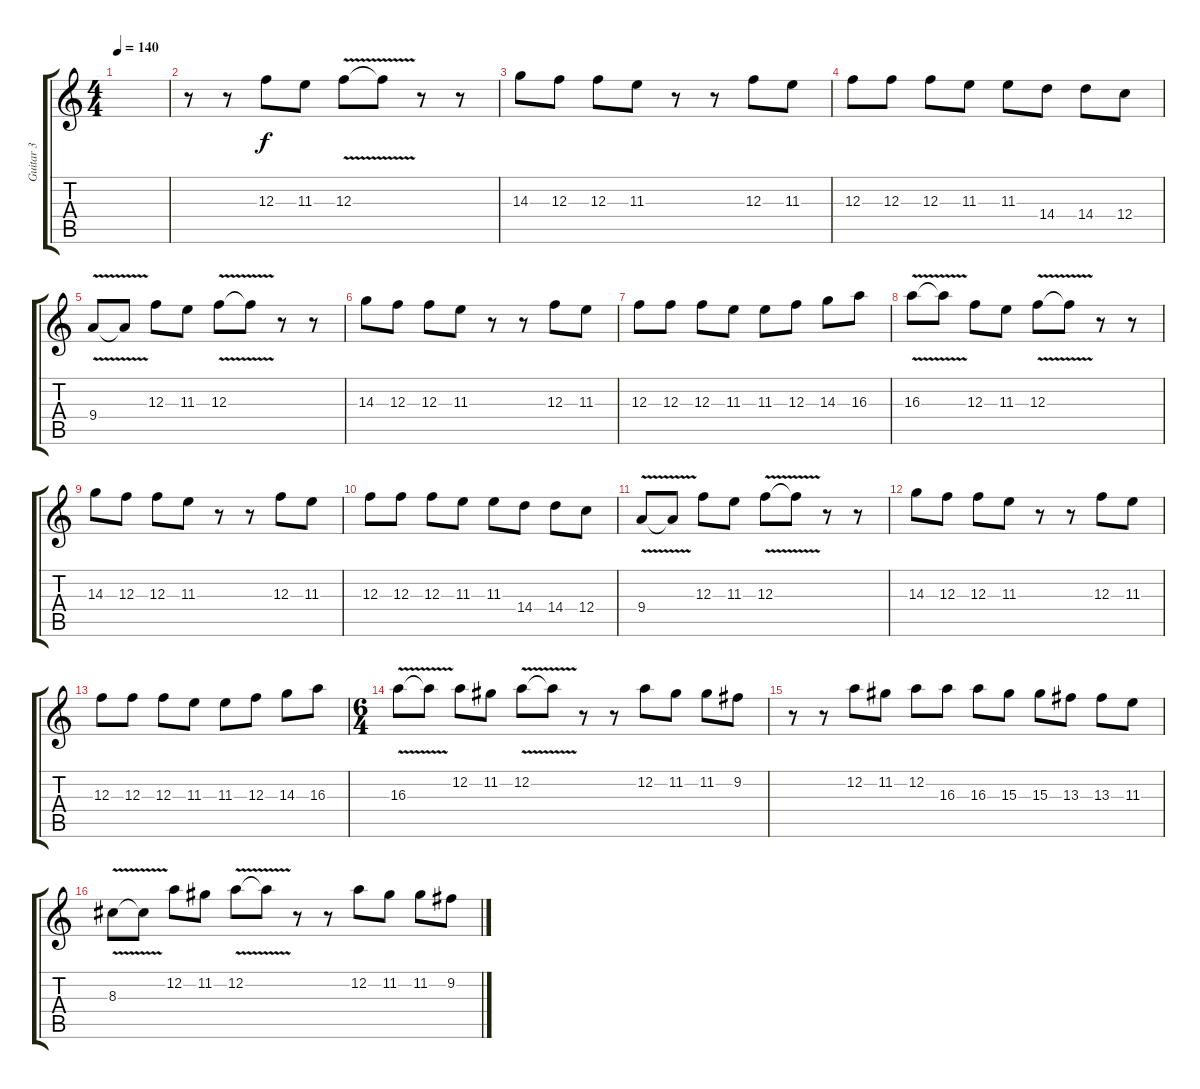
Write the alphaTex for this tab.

\track ("Guitar 3" "Guitar 3") {instrument distortionguitar}
\staff {score tabs}
\tuning (D4 A3 F3 C3 G2 D2) {hide}
\ts (4 4)
\tempo 140
\clef g2
\ks c
|
r.8 r.8 12.3.8 11.3.8 12.3{v}.8 12.3{t}.8 r.8 r.8 |
14.3.8 12.3.8 12.3.8 11.3.8 r.8 r.8 12.3.8 11.3.8 |
12.3.8 12.3.8 12.3.8 11.3.8 11.3.8 14.4.8 14.4.8 12.4.8 |
9.4{v}.8 9.4{t}.8 12.3.8 11.3.8 12.3{v}.8 12.3{t}.8 r.8 r.8 |
14.3.8 12.3.8 12.3.8 11.3.8 r.8 r.8 12.3.8 11.3.8 |
12.3.8 12.3.8 12.3.8 11.3.8 11.3.8 12.3.8 14.3.8 16.3.8 |
16.3{v}.8 16.3{t}.8 12.3.8 11.3.8 12.3{v}.8 12.3{t}.8 r.8 r.8 |
14.3.8 12.3.8 12.3.8 11.3.8 r.8 r.8 12.3.8 11.3.8 |
12.3.8 12.3.8 12.3.8 11.3.8 11.3.8 14.4.8 14.4.8 12.4.8 |
9.4{v}.8 9.4{t}.8 12.3.8 11.3.8 12.3{v}.8 12.3{t}.8 r.8 r.8 |
14.3.8 12.3.8 12.3.8 11.3.8 r.8 r.8 12.3.8 11.3.8 |
12.3.8 12.3.8 12.3.8 11.3.8 11.3.8 12.3.8 14.3.8 16.3.8 |
\ts (6 4)
16.3{v}.8 16.3{t}.8 12.2.8 11.2.8 12.2{v}.8 12.2{t}.8 r.8 r.8 12.2.8 11.2.8 11.2.8 9.2.8 |
r.8 r.8 12.2.8 11.2.8 12.2.8 16.3.8 16.3.8 15.3.8 15.3.8 13.3.8 13.3.8 11.3.8 |
8.3{v}.8 8.3{t}.8 12.2.8 11.2.8 12.2{v}.8 12.2{t}.8 r.8 r.8 12.2.8 11.2.8 11.2.8 9.2.8
